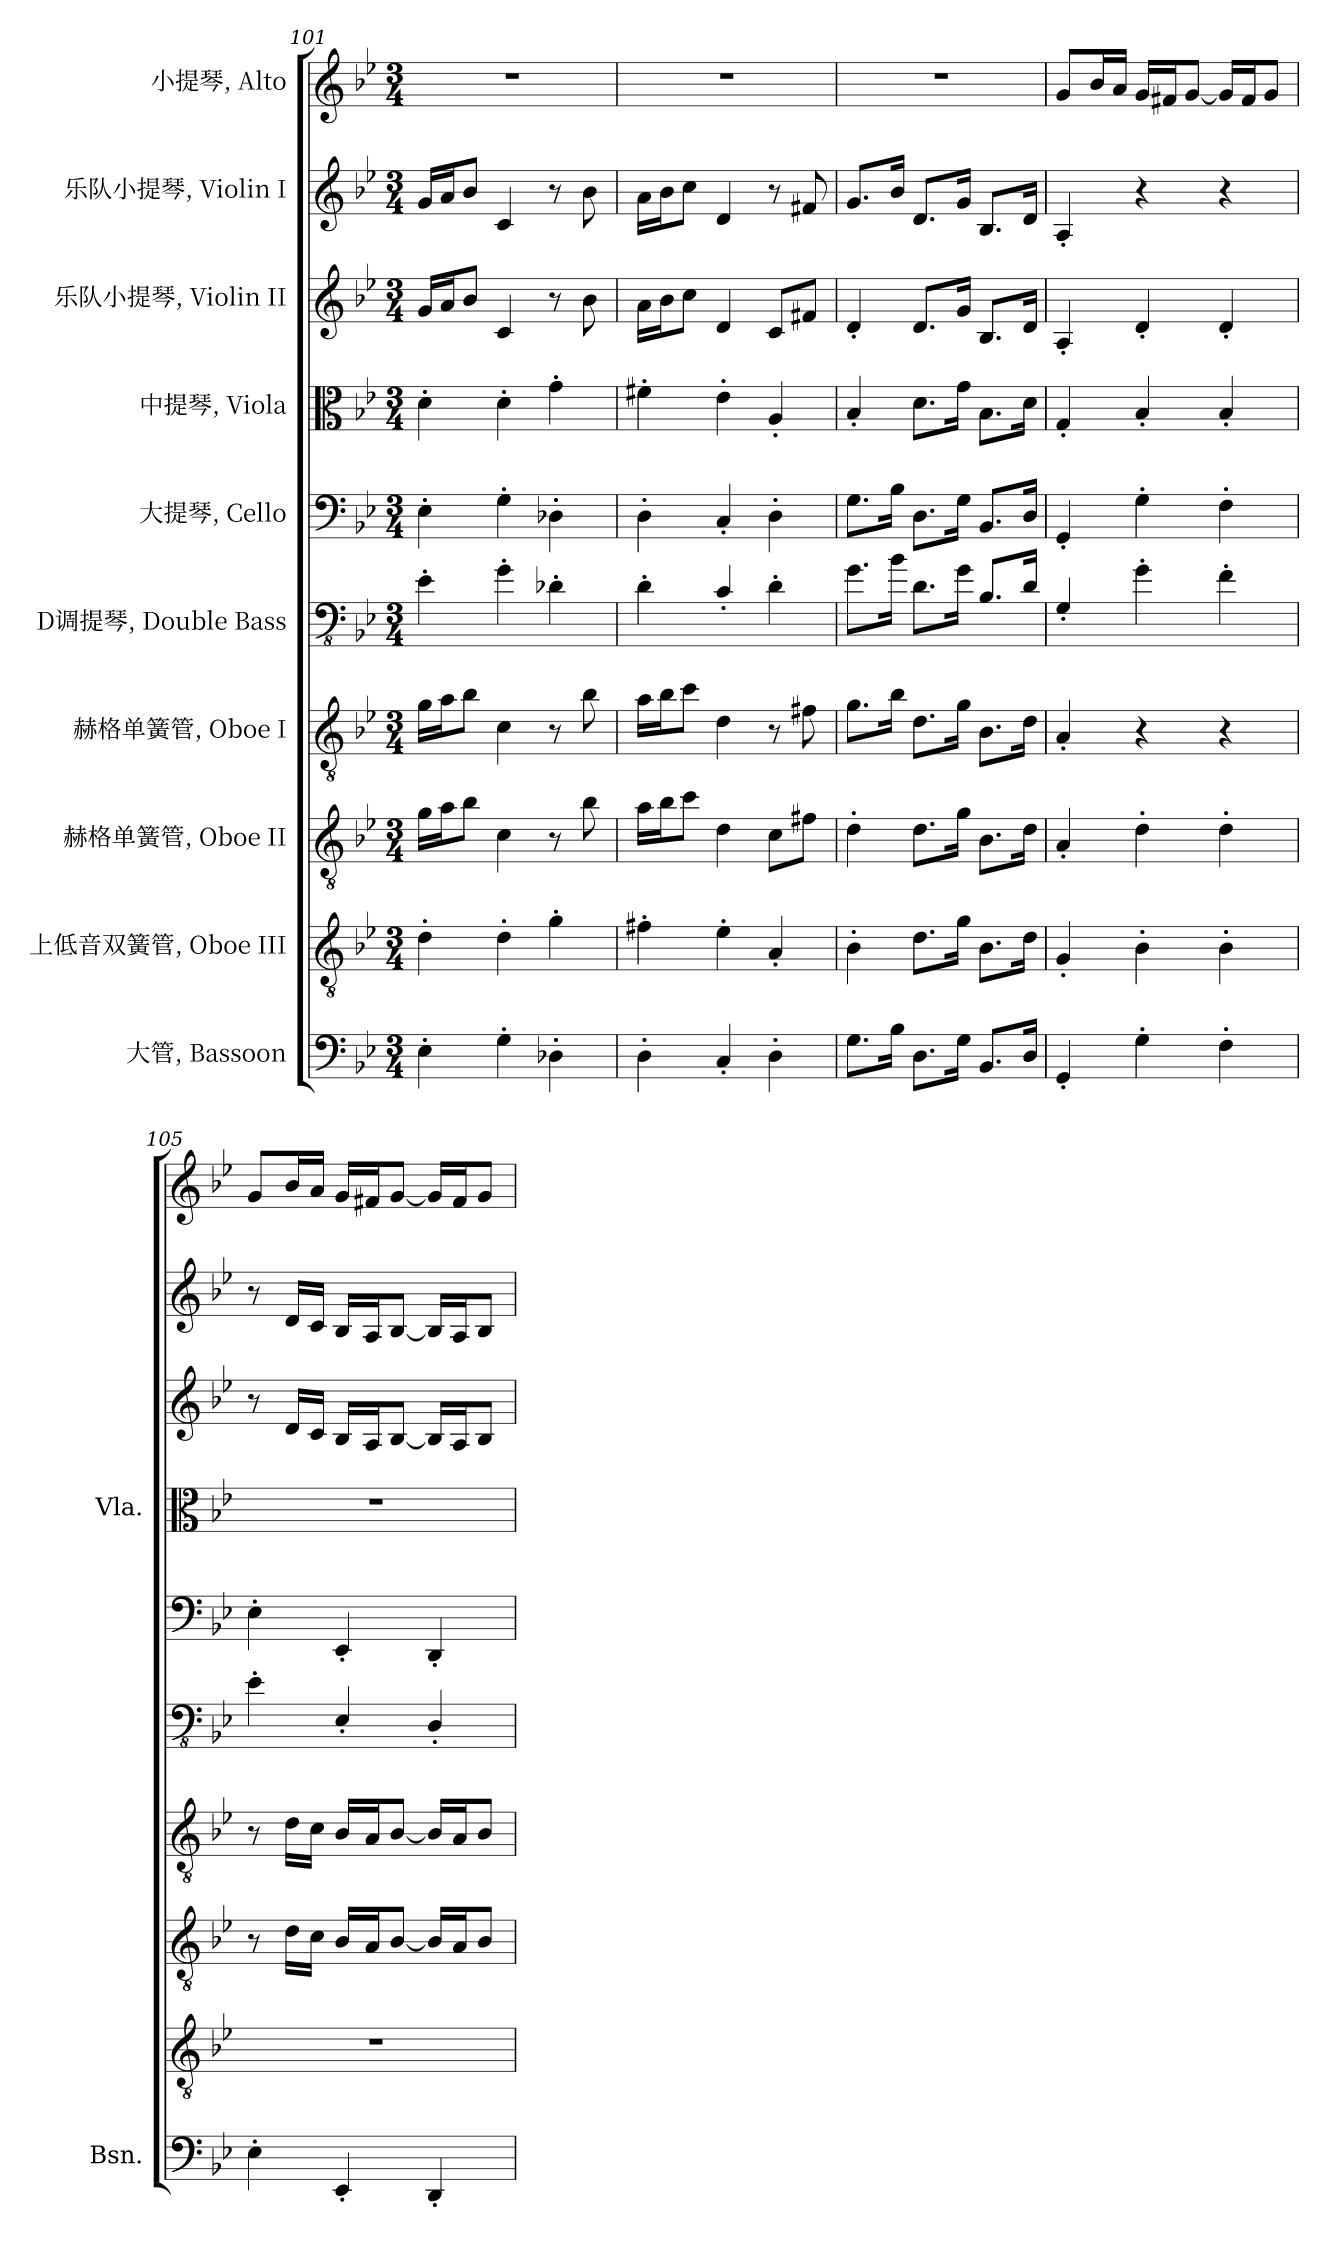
**kern	**kern	**kern	**kern	**kern	**kern	**kern	**kern	**kern	**kern
*part10	*part9	*part8	*part7	*part6	*part5	*part4	*part3	*part2	*part1
*staff10	*staff9	*staff8	*staff7	*staff6	*staff5	*staff4	*staff3	*staff2	*staff1
*I"大管, Bassoon	*I"上低音双簧管, Oboe III	*I"赫格单簧管, Oboe II	*I"赫格单簧管, Oboe I	*I"D调提琴, Double Bass	*I"大提琴, Cello	*I"中提琴, Viola	*I"乐队小提琴, Violin II	*I"乐队小提琴, Violin I	*I"小提琴, Alto
*I'Bsn.	*	*	*	*	*	*I'Vla.	*	*	*
*clefF4	*clefGv2	*clefGv2	*clefGv2	*clefFv4	*clefF4	*clefC3	*clefG2	*clefG2	*clefG2
*	*	*	*	*ITrd7c12	*	*	*	*	*
*k[b-e-]	*k[b-e-]	*k[b-e-]	*k[b-e-]	*k[b-e-]	*k[b-e-]	*k[b-e-]	*k[b-e-]	*k[b-e-]	*k[b-e-]
*M3/4	*M3/4	*M3/4	*M3/4	*M3/4	*M3/4	*M3/4	*M3/4	*M3/4	*M3/4
=101	=101	=101	=101	=101	=101	=101	=101	=101	=101
4E-'\	4d'\	16g\LL	16g\LL	4EE-'\	4E-'\	4d'\	16g/LL	16g/LL	2.r
.	.	16a\J	16a\J	.	.	.	16a/J	16a/J	.
.	.	8b-\J	8b-\J	.	.	.	8b-/J	8b-/J	.
4G'\	4d'\	4c\	4c\	4GG'\	4G'\	4d'\	4c/	4c/	.
4D-X'\	4g'\	8r	8r	4DD-X'\	4D-X'\	4g'\	8r	8r	.
.	.	8b-\	8b-\	.	.	.	8b-\	8b-\	.
=102	=102	=102	=102	=102	=102	=102	=102	=102	=102
4D'\	4f#X'\	16a\LL	16a\LL	4DD'\	4D'\	4f#X'\	16a\LL	16a\LL	2.r
.	.	16b-\J	16b-\J	.	.	.	16b-\J	16b-\J	.
.	.	8cc\J	8cc\J	.	.	.	8cc\J	8cc\J	.
4C'/	4e-'\	4d\	4d\	4CC'/	4C'/	4e-'\	4d/	4d/	.
4D'\	4A'/	8c\L	8r	4DD'\	4D'\	4A'/	8c/L	8r	.
.	.	8f#X\J	8f#X\	.	.	.	8f#X/J	8f#X/	.
!!LO:PB:g=z
=103	=103	=103	=103	=103	=103	=103	=103	=103	=103
8.G\L	4B-'\	4d'\	8.g\L	8.GG\L	8.G\L	4B-'/	4d'/	8.g/L	2.r
16B-\Jk	.	.	16b-\Jk	16BB-\Jk	16B-\Jk	.	.	16b-/Jk	.
8.D\L	8.d\L	8.d\L	8.d\L	8.DD\L	8.D\L	8.d\L	8.d/L	8.d/L	.
16G\Jk	16g\Jk	16g\Jk	16g\Jk	16GG\Jk	16G\Jk	16g\Jk	16g/Jk	16g/Jk	.
8.BB-/L	8.B-\L	8.B-\L	8.B-\L	8.BBB-/L	8.BB-/L	8.B-\L	8.B-/L	8.B-/L	.
16D/Jk	16d\Jk	16d\Jk	16d\Jk	16DD/Jk	16D/Jk	16d\Jk	16d/Jk	16d/Jk	.
=104	=104	=104	=104	=104	=104	=104	=104	=104	=104
4GG'/	4G'/	4A'/	4A'/	4GGG'/	4GG'/	4G'/	4A'/	4A'/	8g/L
.	.	.	.	.	.	.	.	.	16b-/L
.	.	.	.	.	.	.	.	.	16a/JJ
4G'\	4B-'\	4d'\	4r	4GG'\	4G'\	4B-'/	4d'/	4r	16g/LL
.	.	.	.	.	.	.	.	.	16f#X/J
.	.	.	.	.	.	.	.	.	[8g/J
4F'\	4B-'\	4d'\	4r	4FF'\	4F'\	4B-'/	4d'/	4r	16g/LL]
.	.	.	.	.	.	.	.	.	16f#/J
.	.	.	.	.	.	.	.	.	8g/J
=105	=105	=105	=105	=105	=105	=105	=105	=105	=105
4E-'\	2.r	8r	8r	4EE-'\	4E-'\	2.r	8r	8r	8g/L
.	.	16d\LL	16d\LL	.	.	.	16d/LL	16d/LL	16b-/L
.	.	16c\JJ	16c\JJ	.	.	.	16c/JJ	16c/JJ	16a/JJ
4EE-'/	.	16B-/LL	16B-/LL	4EEE-'/	4EE-'/	.	16B-/LL	16B-/LL	16g/LL
.	.	16A/J	16A/J	.	.	.	16A/J	16A/J	16f#X/J
.	.	[8B-/J	[8B-/J	.	.	.	[8B-/J	[8B-/J	[8g/J
4DD'/	.	16B-/LL]	16B-/LL]	4DDD'/	4DD'/	.	16B-/LL]	16B-/LL]	16g/LL]
.	.	16A/J	16A/J	.	.	.	16A/J	16A/J	16f#/J
.	.	8B-/J	8B-/J	.	.	.	8B-/J	8B-/J	8g/J
=	=	=	=	=	=	=	=	=	=
*-	*-	*-	*-	*-	*-	*-	*-	*-	*-
